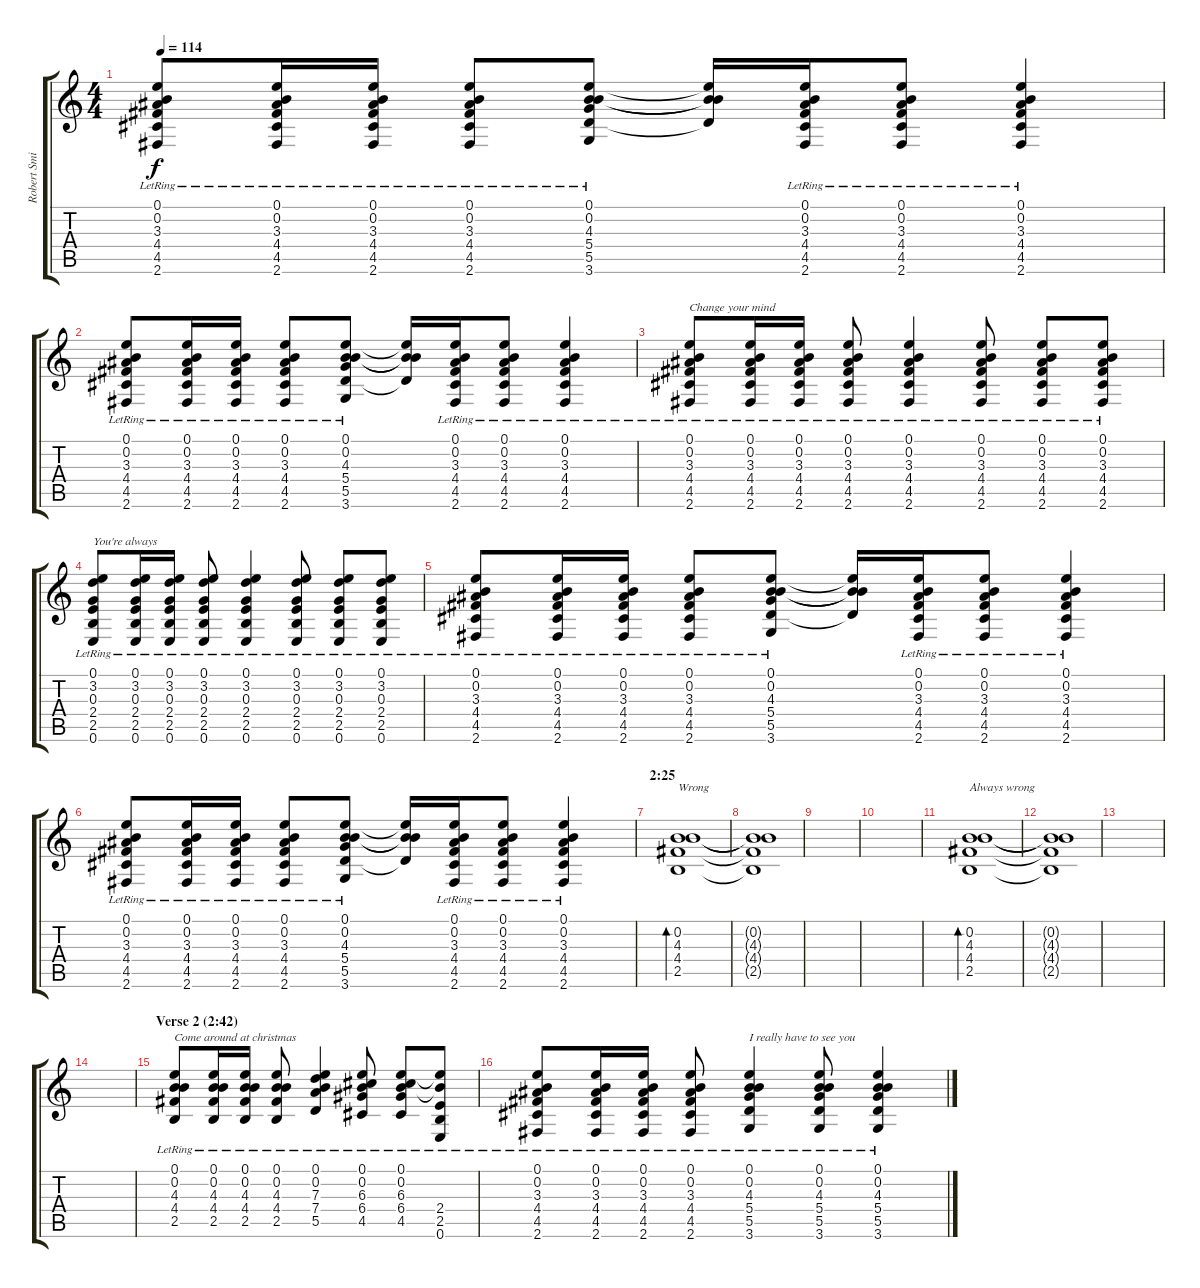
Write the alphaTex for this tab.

\track ("Robert Smith (guitar)" "Robert Smi") {instrument electricguitarclean}
\staff {score tabs}
\tuning (E4 B3 G3 D3 A2 E2) {hide}
\ts (4 4)
\tempo 114
\clef g2
\ks c
(0.1{lr} 0.2{lr} 3.3{lr} 4.4 4.5{lr} 2.6).8{dy f} (0.1{lr} 0.2{lr} 3.3{lr} 4.4 4.5{lr} 2.6).16 (0.1{lr} 0.2{lr} 3.3{lr} 4.4 4.5{lr} 2.6).16 (0.1{lr} 0.2{lr} 3.3{lr} 4.4 4.5{lr} 2.6).8 (0.1{lr} 0.2{lr} 4.3{lr} 5.4 5.5{lr} 3.6).8 (0.1{t} 0.2{t} 4.3{t} 5.5{t}).16 (0.1{lr} 0.2{lr} 3.3{lr} 4.4 4.5{lr} 2.6).16 (0.1{lr} 0.2{lr} 3.3{lr} 4.4 4.5{lr} 2.6).8 (0.1 0.2 3.3 4.4 4.5{lr} 2.6).4 |
(0.1{lr} 0.2{lr} 3.3{lr} 4.4 4.5{lr} 2.6).8 (0.1{lr} 0.2{lr} 3.3{lr} 4.4 4.5{lr} 2.6).16 (0.1{lr} 0.2{lr} 3.3{lr} 4.4 4.5{lr} 2.6).16 (0.1{lr} 0.2{lr} 3.3{lr} 4.4 4.5{lr} 2.6).8 (0.1{lr} 0.2{lr} 4.3{lr} 5.4 5.5{lr} 3.6).8 (0.1{t} 0.2{t} 4.3{t} 5.5{t}).16 (0.1{lr} 0.2{lr} 3.3{lr} 4.4 4.5{lr} 2.6).16 (0.1{lr} 0.2{lr} 3.3{lr} 4.4 4.5{lr} 2.6).8 (0.1 0.2 3.3 4.4 4.5{lr} 2.6).4 |
(0.1{lr} 0.2{lr} 3.3{lr} 4.4{lr} 4.5{lr} 2.6).8{txt "Change your mind"} (0.1{lr} 0.2{lr} 3.3{lr} 4.4{lr} 4.5{lr} 2.6).16 (0.1{lr} 0.2{lr} 3.3{lr} 4.4{lr} 4.5{lr} 2.6).16 (0.1{lr} 0.2{lr} 3.3{lr} 4.4{lr} 4.5{lr} 2.6).8 (0.1{lr} 0.2{lr} 3.3{lr} 4.4{lr} 4.5{lr} 2.6).4 (0.1{lr} 0.2{lr} 3.3{lr} 4.4{lr} 4.5{lr} 2.6).8 (0.1{lr} 0.2{lr} 3.3{lr} 4.4{lr} 4.5{lr} 2.6).8 (0.1 0.2 3.3 4.4{lr} 4.5{lr} 2.6{lr}).8 |
(0.1{lr} 3.2{lr} 0.3{lr} 2.4{lr} 2.5{lr} 0.6).8{txt "You're always"} (0.1{lr} 3.2{lr} 0.3{lr} 2.4{lr} 2.5{lr} 0.6).16 (0.1{lr} 3.2{lr} 0.3{lr} 2.4{lr} 2.5{lr} 0.6).16 (0.1{lr} 3.2{lr} 0.3{lr} 2.4{lr} 2.5{lr} 0.6).8 (0.1{lr} 3.2{lr} 0.3{lr} 2.4{lr} 2.5{lr} 0.6).4 (0.1{lr} 3.2{lr} 0.3{lr} 2.4{lr} 2.5{lr} 0.6).8 (0.1{lr} 3.2{lr} 0.3{lr} 2.4{lr} 2.5{lr} 0.6).8 (0.1 3.2 0.3 2.4{lr} 2.5{lr} 0.6{lr}).8 |
(0.1{lr} 0.2{lr} 3.3{lr} 4.4 4.5{lr} 2.6).8 (0.1{lr} 0.2{lr} 3.3{lr} 4.4 4.5{lr} 2.6).16 (0.1{lr} 0.2{lr} 3.3{lr} 4.4 4.5{lr} 2.6).16 (0.1{lr} 0.2{lr} 3.3{lr} 4.4 4.5{lr} 2.6).8 (0.1{lr} 0.2{lr} 4.3{lr} 5.4 5.5{lr} 3.6).8 (0.1{t} 0.2{t} 4.3{t} 5.5{t}).16 (0.1{lr} 0.2{lr} 3.3{lr} 4.4 4.5{lr} 2.6).16 (0.1{lr} 0.2{lr} 3.3{lr} 4.4 4.5{lr} 2.6).8 (0.1 0.2 3.3 4.4 4.5{lr} 2.6).4 |
(0.1{lr} 0.2{lr} 3.3{lr} 4.4 4.5{lr} 2.6).8 (0.1{lr} 0.2{lr} 3.3{lr} 4.4 4.5{lr} 2.6).16 (0.1{lr} 0.2{lr} 3.3{lr} 4.4 4.5{lr} 2.6).16 (0.1{lr} 0.2{lr} 3.3{lr} 4.4 4.5{lr} 2.6).8 (0.1{lr} 0.2{lr} 4.3{lr} 5.4 5.5{lr} 3.6).8 (0.1{t} 0.2{t} 4.3{t} 5.5{t}).16 (0.1{lr} 0.2{lr} 3.3{lr} 4.4 4.5{lr} 2.6).16 (0.1{lr} 0.2{lr} 3.3{lr} 4.4 4.5{lr} 2.6).8 (0.1 0.2 3.3 4.4 4.5{lr} 2.6).4 |
\section ("" "2:25")
(0.2 4.3 4.4 2.5).1{bd 240 txt "Wrong" balance 8} |
(0.2{t} 4.3{t} 4.4{t} 2.5{t}).1 |
|
|
(0.2 4.3 4.4 2.5).1{bd 240 txt "Always wrong"} |
(0.2{t} 4.3{t} 4.4{t} 2.5{t}).1 |
|
|
\section ("" "Verse 2 (2:42)")
(0.1{lr} 0.2{lr} 4.3{lr} 4.4{lr} 2.5{lr}).8{txt "Come around at christmas"} (0.1{lr} 0.2{lr} 4.3{lr} 4.4{lr} 2.5{lr}).16 (0.1{lr} 0.2{lr} 4.3{lr} 4.4{lr} 2.5{lr}).16 (0.1{lr} 0.2{lr} 4.3{lr} 4.4{lr} 2.5{lr}).8 (0.1{lr} 0.2{lr} 7.3{lr} 7.4{lr} 5.5{lr}).4 (0.1{lr} 0.2{lr} 6.3{lr} 6.4{lr} 4.5{lr}).8 (0.1{lr} 0.2{lr} 6.3{lr} 6.4{lr} 4.5{lr}).8 (0.1{t} 0.2{t} 2.4{lr} 2.5{lr} 0.6{lr}).8 |
(0.1{lr} 0.2{lr} 3.3{lr} 4.4{lr} 4.5{lr} 2.6{lr}).8 (0.1{lr} 0.2{lr} 3.3{lr} 4.4{lr} 4.5{lr} 2.6{lr}).16 (0.1{lr} 0.2{lr} 3.3{lr} 4.4{lr} 4.5{lr} 2.6{lr}).16 (0.1{lr} 0.2{lr} 3.3{lr} 4.4{lr} 4.5{lr} 2.6{lr}).8 (0.1{lr} 0.2{lr} 4.3{lr} 5.4{lr} 5.5{lr} 3.6{lr}).4{txt "I really have to see you"} (0.1{lr} 0.2{lr} 4.3{lr} 5.4{lr} 5.5{lr} 3.6{lr}).8 (0.1{lr} 0.2{lr} 4.3{lr} 5.4{lr} 5.5{lr} 3.6{lr}).4
